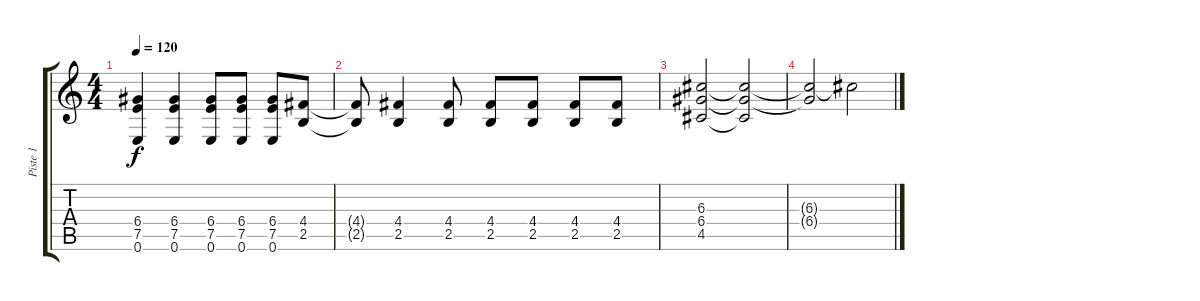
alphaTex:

\track ("Piste 1" "Piste 1") {instrument overdrivenguitar}
\staff {score tabs}
\tuning (E4 B3 G3 D3 A2 E2) {hide}
\ts (4 4)
\tempo 120
\clef g2
\ks c
(6.4 7.5 0.6).4{dy f} (6.4 7.5 0.6).4 (6.4 7.5 0.6).8 (6.4 7.5 0.6).8 (6.4 7.5 0.6).8 (4.4 2.5).8 |
(4.4{t} 2.5{t}).8 (4.4 2.5).4 (4.4 2.5).8 (4.4 2.5).8 (4.4 2.5).8 (4.4 2.5).8 (4.4 2.5).8 |
(6.3 6.4 4.5).2 (6.3{t} 6.4{t} 4.5{t}).2 |
(6.3{t} 6.4{t}).2 6.3{t}.2
